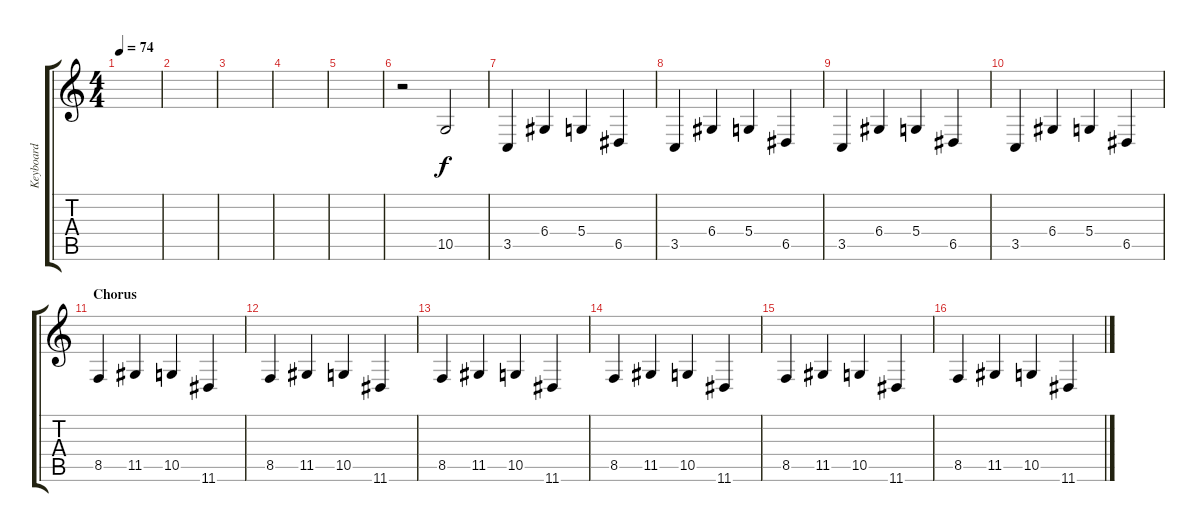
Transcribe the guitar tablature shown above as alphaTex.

\track ("Keyboard" "Keyboard") {instrument stringensemble2}
\staff {score tabs}
\tuning (E4 B3 G3 D3 A2 E2) {hide}
\ts (4 4)
\tempo 74
\clef g2
\ks c
|
|
|
|
|
r.2{volume 6} 10.5.2{volume 13} |
3.5.4 6.4.4 5.4.4 6.5.4 |
3.5.4 6.4.4 5.4.4 6.5.4 |
3.5.4 6.4.4 5.4.4 6.5.4 |
3.5.4 6.4.4 5.4.4 6.5.4 |
\section ("" "Chorus")
8.5.4 11.5.4 10.5.4 11.6.4 |
8.5.4 11.5.4 10.5.4 11.6.4 |
8.5.4 11.5.4 10.5.4 11.6.4 |
8.5.4 11.5.4 10.5.4 11.6.4 |
8.5.4 11.5.4 10.5.4 11.6.4 |
8.5.4 11.5.4 10.5.4 11.6.4
